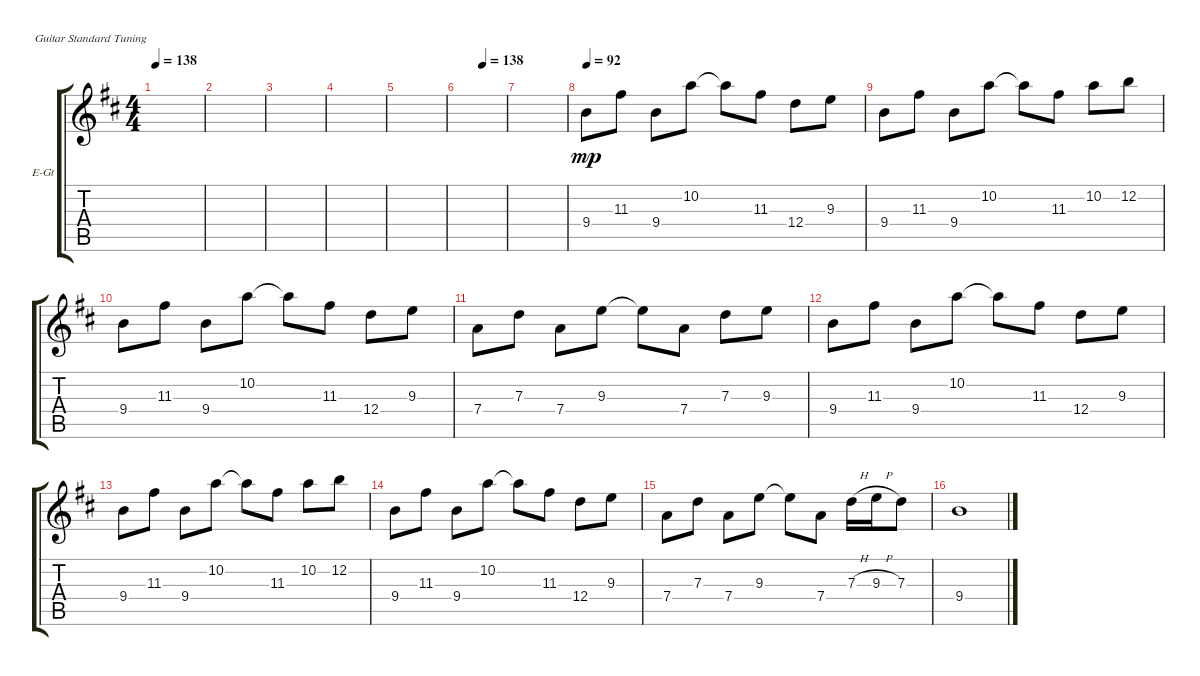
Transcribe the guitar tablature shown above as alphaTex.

\defaultSystemsLayout 4
\bracketExtendMode groupsimilarinstruments
\firstSystemTrackNameOrientation horizontal
\otherSystemsTrackNameOrientation horizontal
\track ("Electric Guitar" "E-Gt") {instrument distortionguitar}
\staff {score tabs}
\tuning (E4 B3 G3 D3 A2 E2)
\ts (4 4)
\tempo 138
\clef g2
\ks d
|
|
|
|
|
\tempo (138 0.50625)
|
|
\tempo (92 0.00625)
9.4.8{dy mp} 11.3.8 9.4.8 10.2.8 10.2{t}.8 11.3.8 12.4.8 9.3.8 |
9.4.8 11.3.8 9.4.8 10.2.8 10.2{t}.8 11.3.8 10.2.8 12.2.8 |
9.4.8 11.3.8 9.4.8 10.2.8 10.2{t}.8 11.3.8 12.4.8 9.3.8 |
7.4.8 7.3.8 7.4.8 9.3.8 9.3{t}.8 7.4.8 7.3.8 9.3.8 |
9.4.8 11.3.8 9.4.8 10.2.8 10.2{t}.8 11.3.8 12.4.8 9.3.8 |
9.4.8 11.3.8 9.4.8 10.2.8 10.2{t}.8 11.3.8 10.2.8 12.2.8 |
9.4.8 11.3.8 9.4.8 10.2.8 10.2{t}.8 11.3.8 12.4.8 9.3.8 |
7.4.8 7.3.8 7.4.8 9.3.8 9.3{t}.8 7.4.8 7.3{h}.16 9.3{h}.16 7.3.8 |
9.4.1
